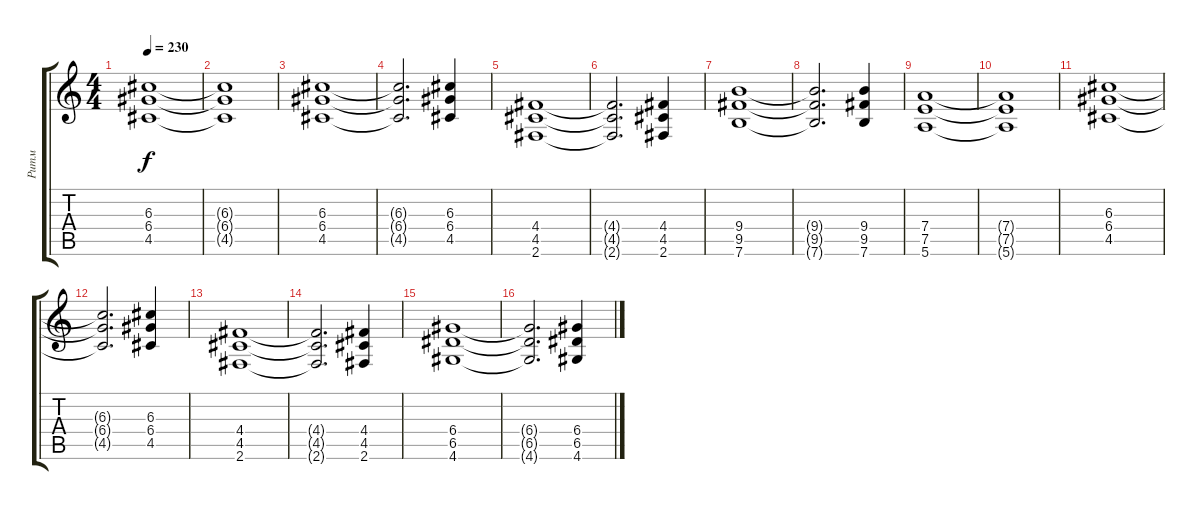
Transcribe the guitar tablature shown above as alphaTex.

\track ("Ритм" "Ритм") {instrument distortionguitar}
\staff {score tabs}
\tuning (E4 B3 G3 D3 A2 E2) {hide}
\ts (4 4)
\tempo 230
\clef g2
\ks c
(6.3 6.4 4.5).1{dy f} |
(6.3{t} 6.4{t} 4.5{t}).1 |
(6.3 6.4 4.5).1 |
(6.3{t} 6.4{t} 4.5{t}).2{d} (6.3 6.4 4.5).4 |
(4.4 4.5 2.6).1 |
(4.4{t} 4.5{t} 2.6{t}).2{d} (4.4 4.5 2.6).4 |
(9.4 9.5 7.6).1 |
(9.4{t} 9.5{t} 7.6{t}).2{d} (9.4 9.5 7.6).4 |
(7.4 7.5 5.6).1 |
(7.4{t} 7.5{t} 5.6{t}).1 |
(6.3 6.4 4.5).1 |
(6.3{t} 6.4{t} 4.5{t}).2{d} (6.3 6.4 4.5).4 |
(4.4 4.5 2.6).1 |
(4.4{t} 4.5{t} 2.6{t}).2{d} (4.4 4.5 2.6).4 |
(6.4 6.5 4.6).1 |
(6.4{t} 6.5{t} 4.6{t}).2{d} (6.4 6.5 4.6).4
